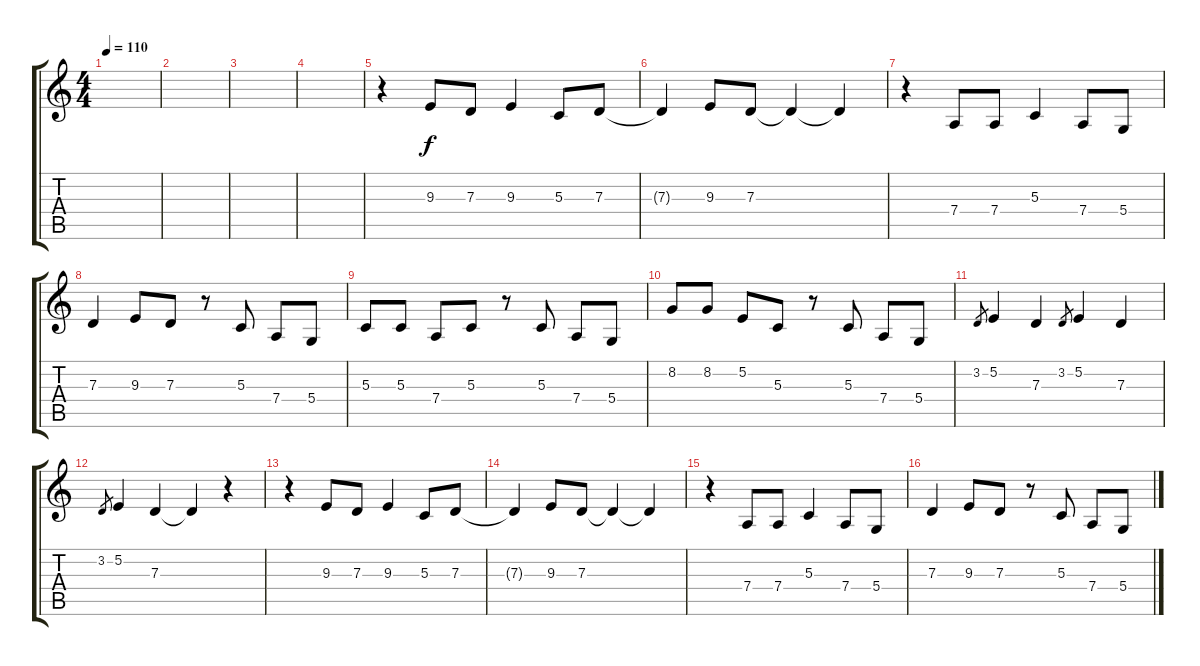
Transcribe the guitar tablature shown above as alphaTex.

\track "" {instrument synthvoice}
\staff {score tabs}
\tuning (E4 B3 G3 D3 A2 E2) {hide}
\ts (4 4)
\tempo 110
\clef g2
\ks c
|
|
|
|
r.4 9.3.8 7.3.8 9.3.4 5.3.8 7.3.8 |
7.3{t}.4 9.3.8 7.3.8 7.3{t}.4 7.3{t}.4 |
r.4 7.4.8 7.4.8 5.3.4 7.4.8 5.4.8 |
7.3.4 9.3.8 7.3.8 r.8 5.3.8 7.4.8 5.4.8 |
5.3.8 5.3.8 7.4.8 5.3.8 r.8 5.3.8 7.4.8 5.4.8 |
8.2.8 8.2.8 5.2.8 5.3.8 r.8 5.3.8 7.4.8 5.4.8 |
3.2.8{gr} 5.2.4 7.3.4 3.2.8{gr} 5.2.4 7.3.4 |
3.2.8{gr} 5.2.4 7.3.4 7.3{t}.4 r.4 |
r.4 9.3.8 7.3.8 9.3.4 5.3.8 7.3.8 |
7.3{t}.4 9.3.8 7.3.8 7.3{t}.4 7.3{t}.4 |
r.4 7.4.8 7.4.8 5.3.4 7.4.8 5.4.8 |
7.3.4 9.3.8 7.3.8 r.8 5.3.8 7.4.8 5.4.8
